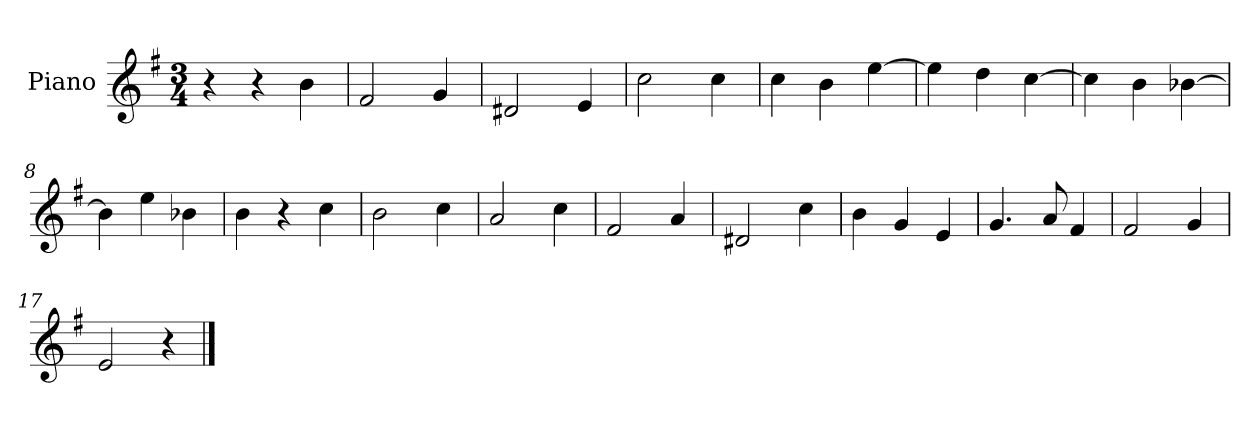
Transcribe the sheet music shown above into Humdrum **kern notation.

**kern
*part1
*staff1
*I"Piano
*I'Pno.
*clefG2
*k[f#]
*M3/4
*MM120
=1
4r
4r
4b\
=2
2f#/
4g/
=3
2d#X/
4e/
=4
2cc\
4cc\
=5
4cc\
4b\
[4ee\
=6
4ee\]
4dd\
[4cc\
=7
4cc\]
4b\
[4b-X\
=8
4b-\]
4ee\
4b-X\
=9
4b\
4r
4cc\
=10
2b\
4cc\
=11
2a/
4cc\
=12
2f#/
4a/
=13
2d#X/
4cc\
=14
4b\
4g/
4e/
!!LO:LB:g=z
=15
4.g/
8a/
4f#/
=16
2f#/
4g/
=17
2e/
4r
==
*-
